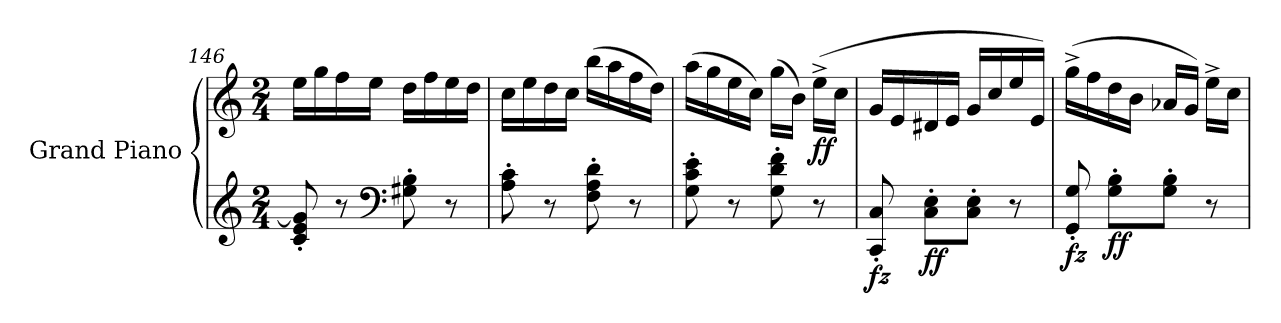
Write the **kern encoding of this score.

**kern	**kern	**dynam
*part1	*part1	*part1
*staff2	*staff1	*staff1/2
*I"Grand Piano	*	*
*I'Pno.	*	*
*clefG2	*clefG2	*
*k[]	*k[]	*
*M2/4	*M2/4	*
=146	=146	=146
8c/' 8e/' 8g/]'	16ee\LL	.
.	16gg\	.
8r	16ff\	.
.	16ee\JJ	.
*clefF4	*	*
8G#X\' 8B\'	16dd\LL	.
.	16ff\	.
8r	16ee\	.
.	16dd\JJ	.
!!LO:LB:g=z
=147	=147	=147
8A\' 8c\'	16cc\LL	.
.	16ee\	.
8r	16dd\	.
.	16cc\JJ	.
8F\' 8A\' 8d\'	(16bb\LL	.
.	16aa\	.
8r	16ff\	.
.	16dd\JJ)	.
=148	=148	=148
8G\' 8c\' 8e\'	(16aa\LL	.
.	16gg\	.
8r	16ee\	.
.	16cc\JJ)	.
8G\' 8d\' 8f\'	(16gg\LL	.
.	16b\JJ)	.
!	!	!LO:DY:b
8r	(16ee^\LL	ff
.	16cc\JJ	.
=149	=149	=149
!	!	!LO:DY:b=2
8CC/' 8C/'	16g/LL	fz
.	16e/	.
!	!	!LO:DY:b=2
8C\' 8E\'L	16d#X/	ff
.	16e/JJ	.
8C\' 8E\'J	16g/LL	.
.	16cc/	.
8r	16ee/	.
.	16e/JJ)	.
=150	=150	=150
!	!	!LO:DY:b=2
8GG/' 8G/'	(16gg^\LL	fz
.	16ff\	.
!	!	!LO:DY:b=2
8G\' 8B\'L	16dd\	ff
.	16b\JJ	.
8G\' 8B\'J	16a-X/LL	.
.	16g/JJ)	.
8r	16ee^\LL	.
.	16cc\JJ	.
=	=	=
*-	*-	*-
